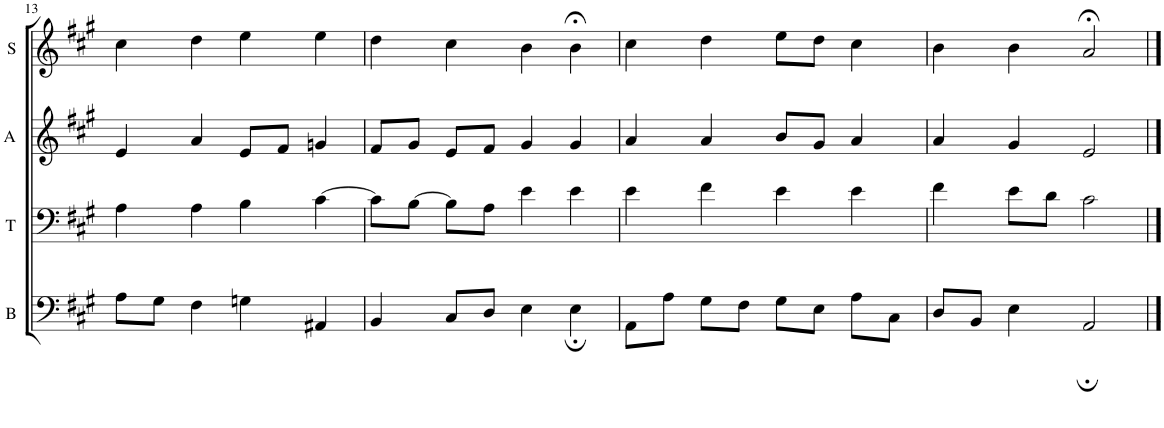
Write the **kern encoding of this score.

**kern	**kern	**kern	**kern
*part4	*part3	*part2	*part1
*staff4	*staff3	*staff2	*staff1
*I"B	*I"T	*I"A	*I"S
*I'B	*I'T	*I'A	*I'S
!!LO:PB:g=z
*clefF4	*clefF4	*clefG2	*clefG2
*k[f#c#g#]	*k[f#c#g#]	*k[f#c#g#]	*k[f#c#g#]
*M4/4	*M4/4	*M4/4	*M4/4
=13	=13	=13	=13
8A\L	4A\	4e/	4cc#\
8G#\J	.	.	.
4F#\	4A\	4a/	4dd\
4Gn\	4B\	8e/L	4ee\
.	.	8f#/J	.
4AA#X/	[4c#\	4gn/	4ee\
=14	=14	=14	=14
4BB/	8c#\L]	8f#/L	4dd\
.	[8B\J	8g#/J	.
8C#/L	8B\L]	8e/L	4cc#\
8D/J	8A\J	8f#/J	.
4E\	4e\	4g#/	4b\
4E;\	4e\	4g#/	4b;<\
=15	=15	=15	=15
8AA\L	4e\	4a/	4cc#\
8A\J	.	.	.
8G#\L	4f#\	4a/	4dd\
8F#\J	.	.	.
8G#\L	4e\	8b/L	8ee\L
8E\J	.	8g#/J	8dd\J
8A\L	4e\	4a/	4cc#\
8C#\J	.	.	.
=16	=16	=16	=16
8D/L	4f#\	4a/	4b\
8BB/J	.	.	.
4E\	8e\L	4g#/	4b\
.	8d\J	.	.
2AA;/	2c#\	2e/	2a;</
==	==	==	==
*-	*-	*-	*-
